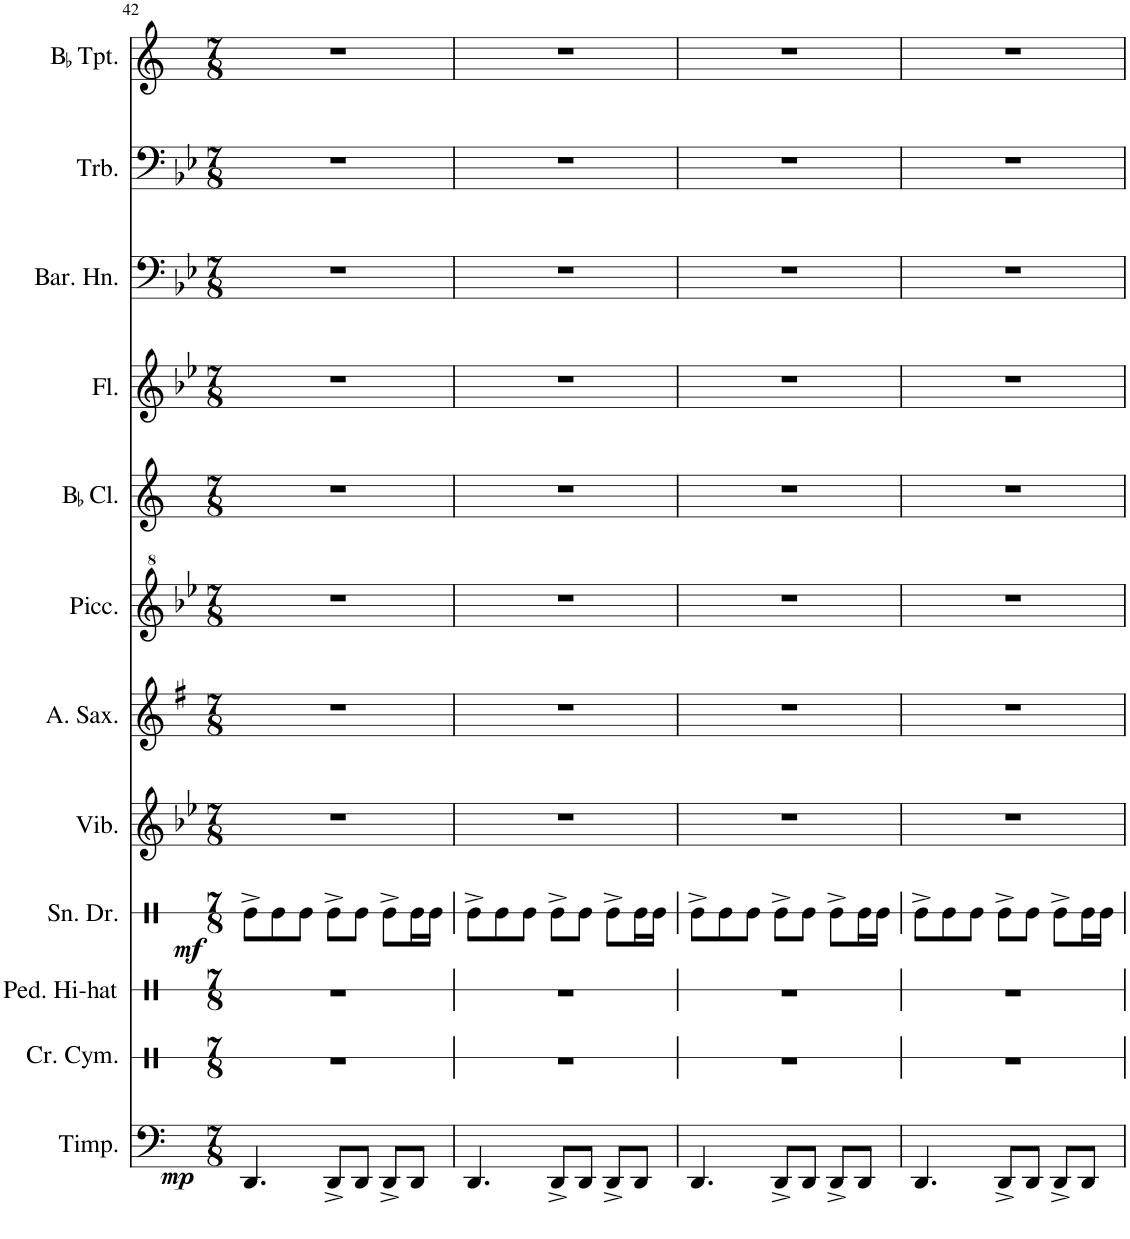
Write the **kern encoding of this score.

**kern	**dynam	**kern	**kern	**kern	**dynam	**kern	**kern	**kern	**kern	**kern	**kern	**kern	**kern
*part12	*part12	*part11	*part10	*part9	*part9	*part8	*part7	*part6	*part5	*part4	*part3	*part2	*part1
*staff12	*staff12	*staff11	*staff10	*staff9	*staff9	*staff8	*staff7	*staff6	*staff5	*staff4	*staff3	*staff2	*staff1
*I"Timpani	*	*I"Crash Cymbal	*I"Pedal Hi-hat	*I"Snare Drum	*	*I"Vibraphone	*I"Alto Saxophone	*I"Piccolo	*I"BaccidentalFlat Clarinet	*I"Flute	*I"Baritone Horn	*I"Trombone	*I"BaccidentalFlat Trumpet
*I'Timp.	*	*I'Cr. Cym.	*I'Ped. Hi-hat	*I'Sn. Dr.	*	*I'Vib.	*I'A. Sax.	*I'Picc.	*I'BaccidentalFlat Cl.	*I'Fl.	*I'Bar. Hn.	*I'Trb.	*I'BaccidentalFlat Tpt.
!!LO:PB:g=z
*clefF4	*	*clefX	*clefX	*clefX	*	*clefG2	*clefG2	*clefG^2	*clefG2	*clefG2	*clefF4	*clefF4	*clefG2
*	*	*	*	*	*	*	*Trd5c9	*Trd-7c-12	*Trd1c2	*	*Trd4c7	*	*Trd1c2
*k[]	*	*k[]	*k[]	*k[]	*	*k[b-e-]	*k[f#]	*k[b-e-]	*k[]	*k[b-e-]	*k[b-e-]	*k[b-e-]	*k[]
*M7/8	*	*M7/8	*M7/8	*M7/8	*	*M7/8	*M7/8	*M7/8	*M7/8	*M7/8	*M7/8	*M7/8	*M7/8
=42	=42	=42	=42	=42	=42	=42	=42	=42	=42	=42	=42	=42	=42
!	!LO:DY:b	!	!	!	!LO:DY:b	!	!	!	!	!	!	!	!
4.DD/	mp	2..r	2..r	8Re^\L	mf	2..r	2..r	2..r	2..r	2..r	2..r	2..r	2..r
.	.	.	.	8Re\	.	.	.	.	.	.	.	.	.
.	.	.	.	8Re\J	.	.	.	.	.	.	.	.	.
8DD^/L	.	.	.	8Re^\L	.	.	.	.	.	.	.	.	.
8DD/J	.	.	.	8Re\J	.	.	.	.	.	.	.	.	.
8DD^/L	.	.	.	8Re^\L	.	.	.	.	.	.	.	.	.
8DD/J	.	.	.	16Re\L	.	.	.	.	.	.	.	.	.
.	.	.	.	16Re\JJ	.	.	.	.	.	.	.	.	.
=43	=43	=43	=43	=43	=43	=43	=43	=43	=43	=43	=43	=43	=43
4.DD/	.	2..r	2..r	8Re^\L	.	2..r	2..r	2..r	2..r	2..r	2..r	2..r	2..r
.	.	.	.	8Re\	.	.	.	.	.	.	.	.	.
.	.	.	.	8Re\J	.	.	.	.	.	.	.	.	.
8DD^/L	.	.	.	8Re^\L	.	.	.	.	.	.	.	.	.
8DD/J	.	.	.	8Re\J	.	.	.	.	.	.	.	.	.
8DD^/L	.	.	.	8Re^\L	.	.	.	.	.	.	.	.	.
8DD/J	.	.	.	16Re\L	.	.	.	.	.	.	.	.	.
.	.	.	.	16Re\JJ	.	.	.	.	.	.	.	.	.
=44	=44	=44	=44	=44	=44	=44	=44	=44	=44	=44	=44	=44	=44
4.DD/	.	2..r	2..r	8Re^\L	.	2..r	2..r	2..r	2..r	2..r	2..r	2..r	2..r
.	.	.	.	8Re\	.	.	.	.	.	.	.	.	.
.	.	.	.	8Re\J	.	.	.	.	.	.	.	.	.
8DD^/L	.	.	.	8Re^\L	.	.	.	.	.	.	.	.	.
8DD/J	.	.	.	8Re\J	.	.	.	.	.	.	.	.	.
8DD^/L	.	.	.	8Re^\L	.	.	.	.	.	.	.	.	.
8DD/J	.	.	.	16Re\L	.	.	.	.	.	.	.	.	.
.	.	.	.	16Re\JJ	.	.	.	.	.	.	.	.	.
=45	=45	=45	=45	=45	=45	=45	=45	=45	=45	=45	=45	=45	=45
4.DD/	.	2..r	2..r	8Re^\L	.	2..r	2..r	2..r	2..r	2..r	2..r	2..r	2..r
.	.	.	.	8Re\	.	.	.	.	.	.	.	.	.
.	.	.	.	8Re\J	.	.	.	.	.	.	.	.	.
8DD^/L	.	.	.	8Re^\L	.	.	.	.	.	.	.	.	.
8DD/J	.	.	.	8Re\J	.	.	.	.	.	.	.	.	.
8DD^/L	.	.	.	8Re^\L	.	.	.	.	.	.	.	.	.
8DD/J	.	.	.	16Re\L	.	.	.	.	.	.	.	.	.
.	.	.	.	16Re\JJ	.	.	.	.	.	.	.	.	.
=	=	=	=	=	=	=	=	=	=	=	=	=	=
*-	*-	*-	*-	*-	*-	*-	*-	*-	*-	*-	*-	*-	*-
